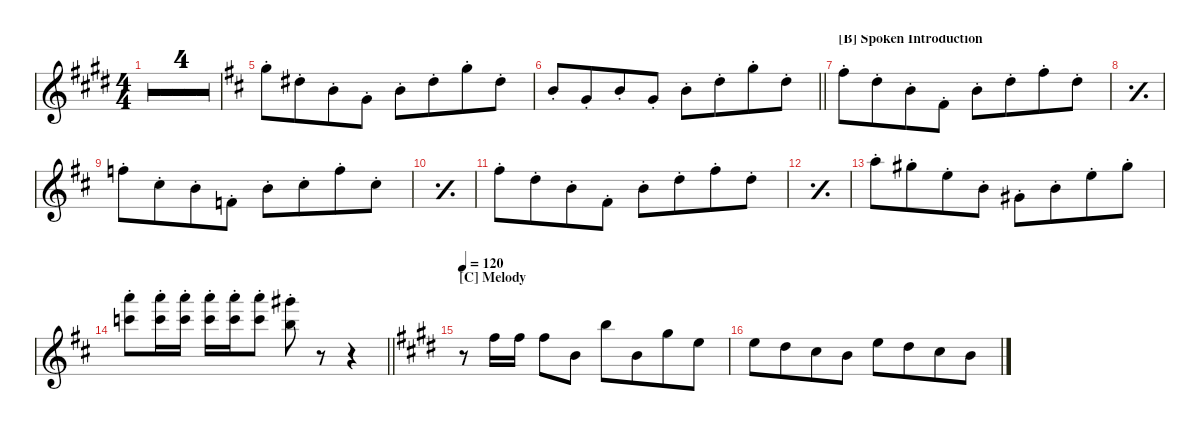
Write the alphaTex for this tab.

\defaultSystemsLayout 4
\hideDynamics
\bracketExtendMode nobrackets
\singleTrackTrackNamePolicy hidden
\multiTrackTrackNamePolicy hidden
\firstSystemTrackNameMode fullname
\firstSystemTrackNameOrientation horizontal
\otherSystemsTrackNameOrientation horizontal
\track ("Lead Keyboard" "Ld. Kbd.") {multiBarRest instrument fx3crystal}
\staff {score}
\tuning (E4 B3 G3 D3 A2 E2)
\ts (4 4)
\tempo 110
\clef g2
\ks e
r.1{dy mf} |
r.1 |
r.1 |
r.1 |
\ks bminor
15.1{st acc forcenatural}.8{beam merge} 16.2{st acc #}.8{beam merge} 16.3{st acc forcenatural}.8{beam merge} 17.4{st acc forcenatural}.8 16.3{st acc forcenatural}.8{beam merge} 16.2{st acc #}.8{beam merge} 15.1{st acc forcenatural}.8{beam merge} 16.2{st acc #}.8 |
\barLineRight lightlight
12.2{st acc forcenatural}.8{beam merge} 12.3{st acc forcenatural}.8{beam merge} 12.2{st acc forcenatural}.8{beam merge} 12.3{st acc forcenatural}.8 12.2{st acc forcenatural}.8{beam merge} 15.2{st acc forcenatural}.8{beam merge} 15.1{st acc forcenatural}.8{beam merge} 15.2{st acc forcenatural}.8 |
\section ("B" "Spoken Introduction")
14.1{st acc #}.8{beam merge} 15.2{st acc forcenatural}.8{beam merge} 16.3{st acc forcenatural}.8{beam merge} 16.4{st acc #}.8 16.3{st acc forcenatural}.8{beam merge} 19.3{st acc forcenatural}.8{beam merge} 19.2{st acc #}.8{beam merge} 19.3{st acc forcenatural}.8 |
\simile simple
|
\simile none
18.2{st acc forcenatural}.8{beam merge} 18.3{st acc #}.8{beam merge} 16.3{st acc forcenatural}.8{beam merge} 15.4{st acc forcenatural}.8 16.3{st acc forcenatural}.8{beam merge} 14.2{st acc #}.8{beam merge} 13.1{st acc forcenatural}.8{beam merge} 14.2{st acc #}.8 |
\simile simple
|
\simile none
14.1{st acc #}.8{beam merge} 15.2{st acc forcenatural}.8{beam merge} 16.3{st acc forcenatural}.8{beam merge} 16.4{st acc #}.8 16.3{st acc forcenatural}.8{beam merge} 19.3{st acc forcenatural}.8{beam merge} 19.2{st acc #}.8{beam merge} 19.3{st acc forcenatural}.8 |
\simile simple
|
\simile none
22.2{st acc forcenatural}.8{beam merge} 21.2{st acc #}.8{beam merge} 21.3{st acc forcenatural}.8{beam merge} 21.4{st acc forcenatural}.8 23.5{st acc #}.8{beam merge} 21.4{st acc forcenatural}.8{beam merge} 21.3{st acc forcenatural}.8{beam merge} 21.2{st acc #}.8 |
\barLineRight lightlight
(29.3{st acc forcenatural} 29.1{st acc forcenatural}).8 (29.3{st acc forcenatural} 29.1{st acc forcenatural}).16 (29.3{st acc forcenatural} 29.1{st acc forcenatural}).16 (29.3{st acc forcenatural} 29.1{st acc forcenatural}).16 (29.3{st acc forcenatural} 29.1{st acc forcenatural}).16 (29.3{st acc forcenatural} 29.1{st acc forcenatural}).8 (28.3{st acc forcenatural} 28.1{st acc #}).8 r.8 r.4 |
\section ("C" "Melody")
\tempo 120
\ks e
r.8 14.1{acc #}.16 14.1{acc #}.16 14.1{acc #}.8 16.3{acc forcenatural}.8 19.1{acc forcenatural}.8{beam merge} 16.3{acc forcenatural}.8{beam merge} 16.1{acc #}.8{beam merge} 17.2{acc forcenatural}.8 |
17.2{acc forcenatural}.8{beam merge} 16.2{acc #}.8{beam merge} 14.2{acc #}.8{beam merge} 16.3{acc forcenatural}.8 17.2{acc forcenatural}.8{beam merge} 16.2{acc #}.8{beam merge} 14.2{acc #}.8{beam merge} 12.2{acc forcenatural}.8
